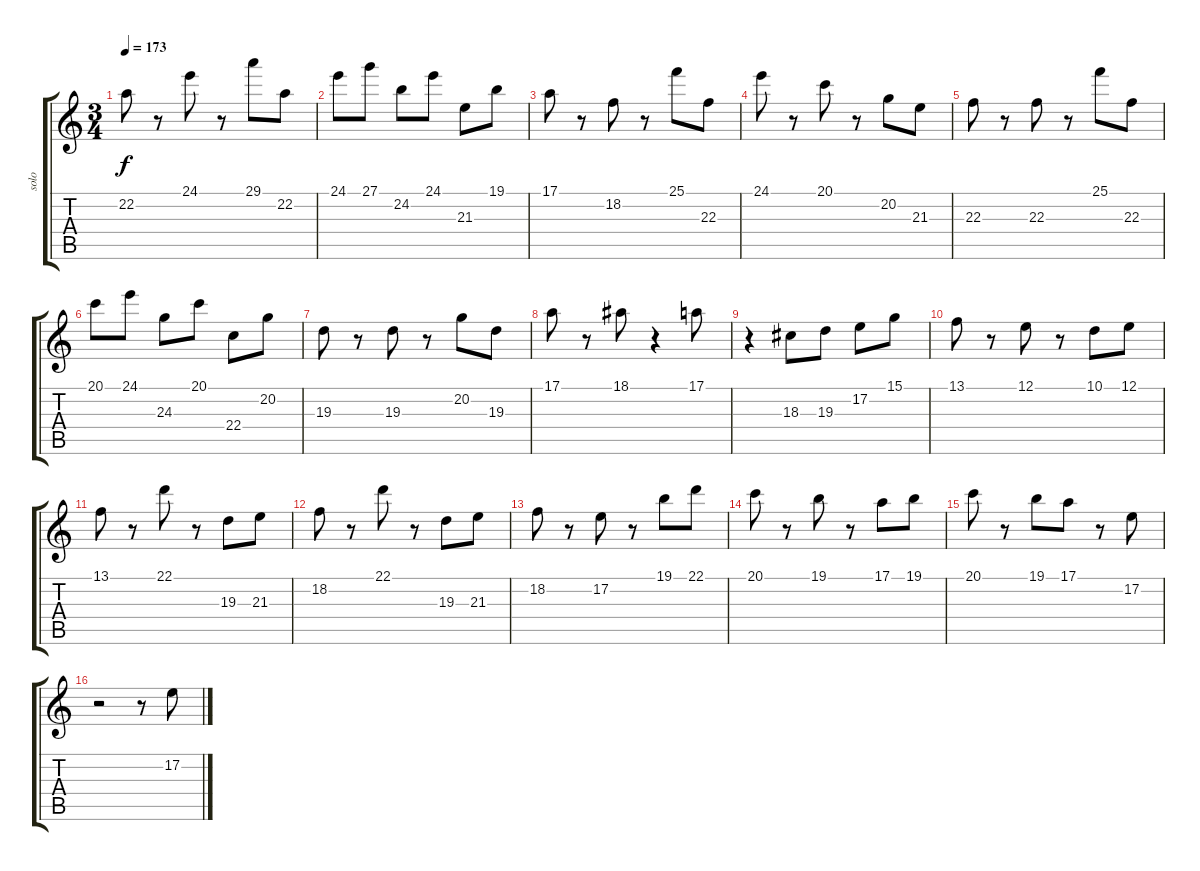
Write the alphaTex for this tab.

\track ("solo" "solo") {instrument lead8bassandlead}
\staff {score tabs}
\tuning (E4 B3 G3 D3 A2 E2) {hide}
\ts (3 4)
\tempo 173
\clef g2
\ks c
22.2.8{dy f} r.8 24.1.8 r.8 29.1.8 22.2.8 |
24.1.8 27.1.8 24.2.8 24.1.8 21.3.8 19.1.8 |
17.1.8 r.8 18.2.8 r.8 25.1.8 22.3.8 |
24.1.8 r.8 20.1.8 r.8 20.2.8 21.3.8 |
22.3.8 r.8 22.3.8 r.8 25.1.8 22.3.8 |
20.1.8 24.1.8 24.3.8 20.1.8 22.4.8 20.2.8 |
19.3.8 r.8 19.3.8 r.8 20.2.8 19.3.8 |
17.1.8 r.8 18.1.8 r.4 17.1.8 |
r.4 18.3.8 19.3.8 17.2.8 15.1.8 |
13.1.8 r.8 12.1.8 r.8 10.1.8 12.1.8 |
13.1.8 r.8 22.1.8 r.8 19.3.8 21.3.8 |
18.2.8 r.8 22.1.8 r.8 19.3.8 21.3.8 |
18.2.8 r.8 17.2.8 r.8 19.1.8 22.1.8 |
20.1.8 r.8 19.1.8 r.8 17.1.8 19.1.8 |
20.1.8 r.8 19.1.8 17.1.8 r.8 17.2.8 |
r.2 r.8 17.2.8
